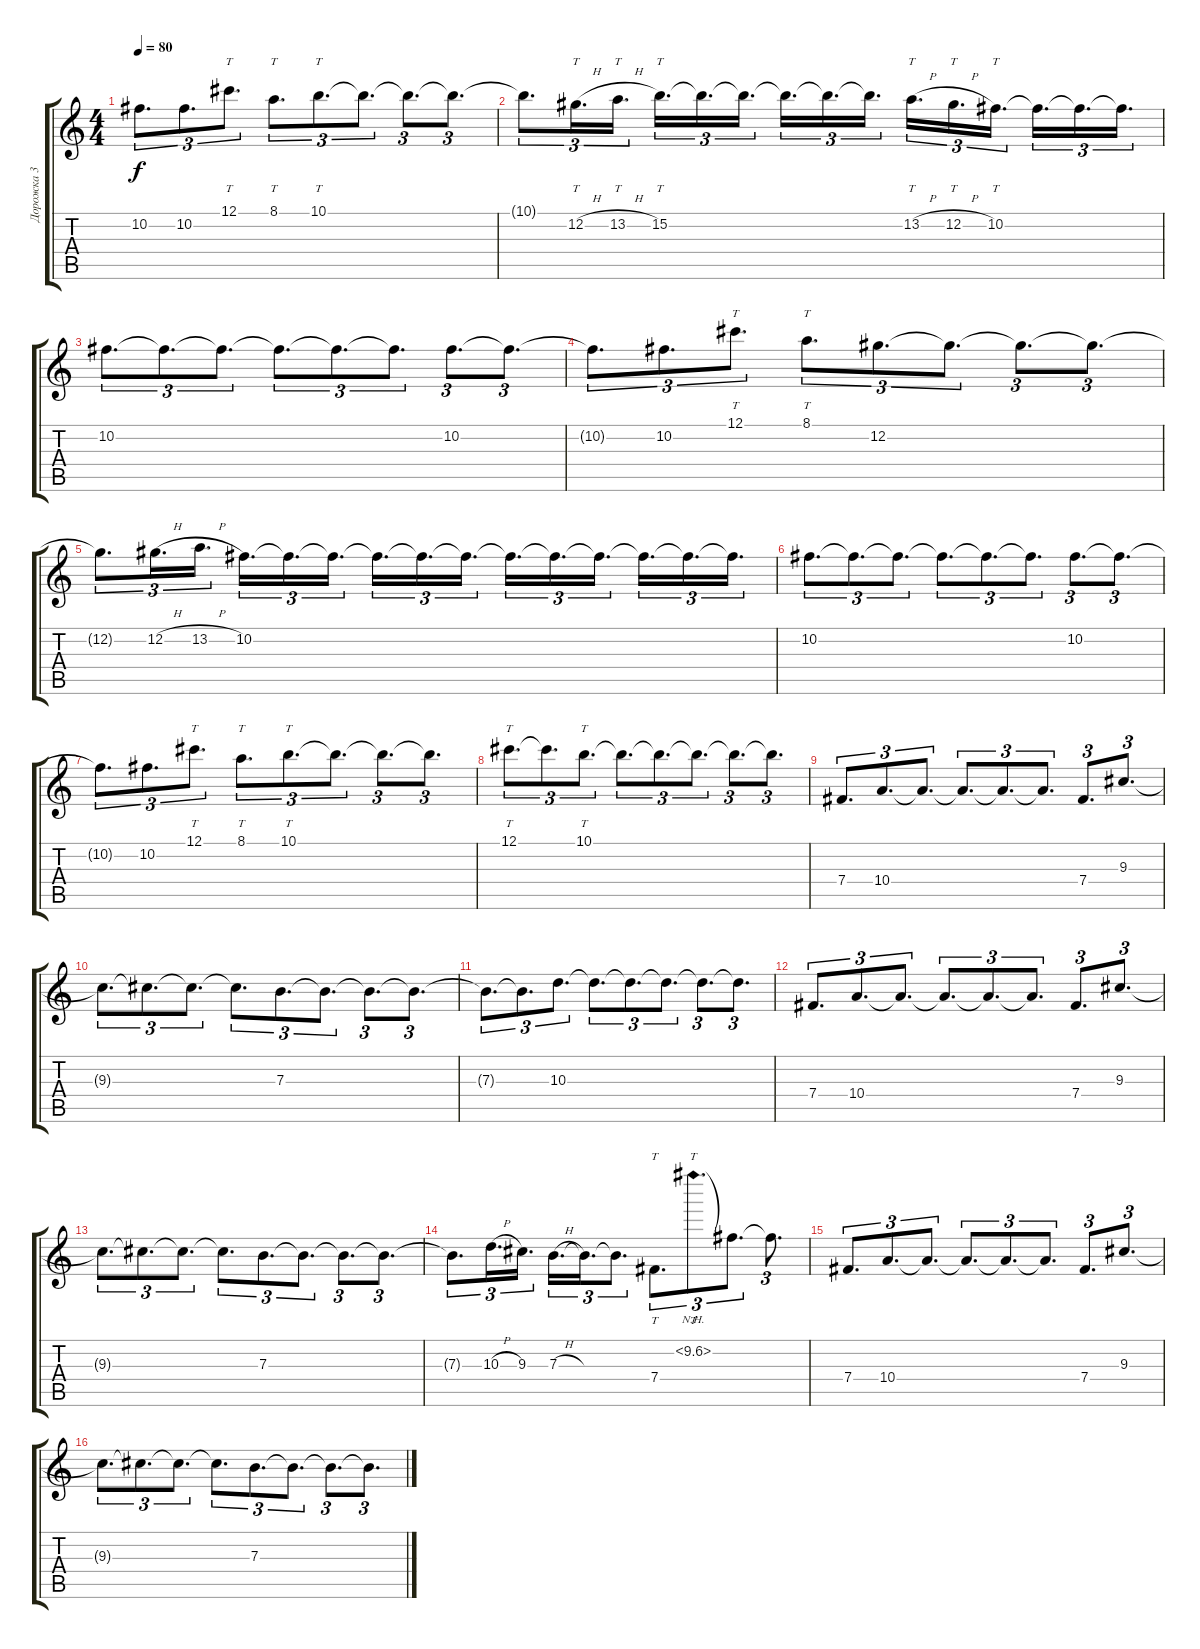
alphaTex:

\track ("Дорожка 3" "Дорожка 3") {instrument electricguitarclean}
\staff {score tabs}
\tuning (Db4 Ab3 E3 B2 Gb2 Db2) {hide}
\ts (4 4)
\tempo 80
\clef g2
\ks c
10.2{t}.8{d tu (3 2) dy f} 10.2.8{d tu (3 2)} 12.1.8{tt d tu (3 2)} 8.1.8{tt d tu (3 2)} 10.1.8{tt d tu (3 2)} 10.1{t}.8{d tu (3 2)} 10.1{t}.8{d tu (3 2)} 10.1{t}.8{d tu (3 2)} |
10.1{t}.8{d tu (3 2)} 12.2{h}.16{tt d tu (3 2)} 13.2{h}.16{tt d tu (3 2)} 15.2.16{tt d tu (3 2)} 15.2{t}.16{d tu (3 2)} 15.2{t}.16{d tu (3 2)} 15.2{t}.16{d tu (3 2)} 15.2{t}.16{d tu (3 2)} 15.2{t}.16{d tu (3 2)} 13.2{h}.16{tt d tu (3 2)} 12.2{h}.16{tt d tu (3 2)} 10.2.16{tt d tu (3 2)} 10.2{t}.16{d tu (3 2)} 10.2{t}.16{d tu (3 2)} 10.2{t}.16{d tu (3 2)} |
10.2.8{d tu (3 2)} 10.2{t}.8{d tu (3 2)} 10.2{t}.8{d tu (3 2)} 10.2{t}.8{d tu (3 2)} 10.2{t}.8{d tu (3 2)} 10.2{t}.8{d tu (3 2)} 10.2.8{d tu (3 2)} 10.2{t}.8{d tu (3 2)} |
10.2{t}.8{d tu (3 2)} 10.2.8{d tu (3 2)} 12.1.8{tt d tu (3 2)} 8.1.8{tt d tu (3 2)} 12.2.8{d tu (3 2)} 12.2{t}.8{d tu (3 2)} 12.2{t}.8{d tu (3 2)} 12.2{t}.8{d tu (3 2)} |
12.2{t}.8{d tu (3 2)} 12.2{h}.16{d tu (3 2)} 13.2{h}.16{d tu (3 2)} 10.2.16{d tu (3 2)} 10.2{t}.16{d tu (3 2)} 10.2{t}.16{d tu (3 2)} 10.2{t}.16{d tu (3 2)} 10.2{t}.16{d tu (3 2)} 10.2{t}.16{d tu (3 2)} 10.2{t}.16{d tu (3 2)} 10.2{t}.16{d tu (3 2)} 10.2{t}.16{d tu (3 2)} 10.2{t}.16{d tu (3 2)} 10.2{t}.16{d tu (3 2)} 10.2{t}.16{d tu (3 2)} |
10.2.8{d tu (3 2)} 10.2{t}.8{d tu (3 2)} 10.2{t}.8{d tu (3 2)} 10.2{t}.8{d tu (3 2)} 10.2{t}.8{d tu (3 2)} 10.2{t}.8{d tu (3 2)} 10.2.8{d tu (3 2)} 10.2{t}.8{d tu (3 2)} |
10.2{t}.8{d tu (3 2)} 10.2.8{d tu (3 2)} 12.1.8{tt d tu (3 2)} 8.1.8{tt d tu (3 2)} 10.1.8{tt d tu (3 2)} 10.1{t}.8{d tu (3 2)} 10.1{t}.8{d tu (3 2)} 10.1{t}.8{d tu (3 2)} |
12.1.8{tt d tu (3 2)} 12.1{t}.8{d tu (3 2)} 10.1.8{tt d tu (3 2)} 10.1{t}.8{d tu (3 2)} 10.1{t}.8{d tu (3 2)} 10.1{t}.8{d tu (3 2)} 10.1{t}.8{d tu (3 2)} 10.1{t}.8{d tu (3 2)} |
7.4.8{d tu (3 2)} 10.4.8{d tu (3 2)} 10.4{t}.8{d tu (3 2)} 10.4{t}.8{d tu (3 2)} 10.4{t}.8{d tu (3 2)} 10.4{t}.8{d tu (3 2)} 7.4.8{d tu (3 2)} 9.3.8{d tu (3 2)} |
9.3{t}.8{d tu (3 2)} 9.3{t}.8{d tu (3 2)} 9.3{t}.8{d tu (3 2)} 9.3{t}.8{d tu (3 2)} 7.3.8{d tu (3 2)} 7.3{t}.8{d tu (3 2)} 7.3{t}.8{d tu (3 2)} 7.3{t}.8{d tu (3 2)} |
7.3{t}.8{d tu (3 2)} 7.3{t}.8{d tu (3 2)} 10.3.8{d tu (3 2)} 10.3{t}.8{d tu (3 2)} 10.3{t}.8{d tu (3 2)} 10.3{t}.8{d tu (3 2)} 10.3{t}.8{d tu (3 2)} 10.3{t}.8{d tu (3 2)} |
7.4.8{d tu (3 2)} 10.4.8{d tu (3 2)} 10.4{t}.8{d tu (3 2)} 10.4{t}.8{d tu (3 2)} 10.4{t}.8{d tu (3 2)} 10.4{t}.8{d tu (3 2)} 7.4.8{d tu (3 2)} 9.3.8{d tu (3 2)} |
9.3{t}.8{d tu (3 2)} 9.3{t}.8{d tu (3 2)} 9.3{t}.8{d tu (3 2)} 9.3{t}.8{d tu (3 2)} 7.3.8{d tu (3 2)} 7.3{t}.8{d tu (3 2)} 7.3{t}.8{d tu (3 2)} 7.3{t}.8{d tu (3 2)} |
7.3{t}.8{d tu (3 2)} 10.3{h}.16{d tu (3 2)} 9.3.16{d tu (3 2)} 7.3{h}.16{d tu (3 2)} 7.3{t}.16{d tu (3 2)} 7.3{t}.8{d tu (3 2)} 7.4.8{tt d tu (3 2)} 10.2{nh}.8{tt d tu (3 2)} 10.2{t}.8{d tu (3 2)} 10.2{t}.8{d tu (3 2)} |
7.4.8{d tu (3 2)} 10.4.8{d tu (3 2)} 10.4{t}.8{d tu (3 2)} 10.4{t}.8{d tu (3 2)} 10.4{t}.8{d tu (3 2)} 10.4{t}.8{d tu (3 2)} 7.4.8{d tu (3 2)} 9.3.8{d tu (3 2)} |
9.3{t}.8{d tu (3 2)} 9.3{t}.8{d tu (3 2)} 9.3{t}.8{d tu (3 2)} 9.3{t}.8{d tu (3 2)} 7.3.8{d tu (3 2)} 7.3{t}.8{d tu (3 2)} 7.3{t}.8{d tu (3 2)} 7.3{t}.8{d tu (3 2)}
